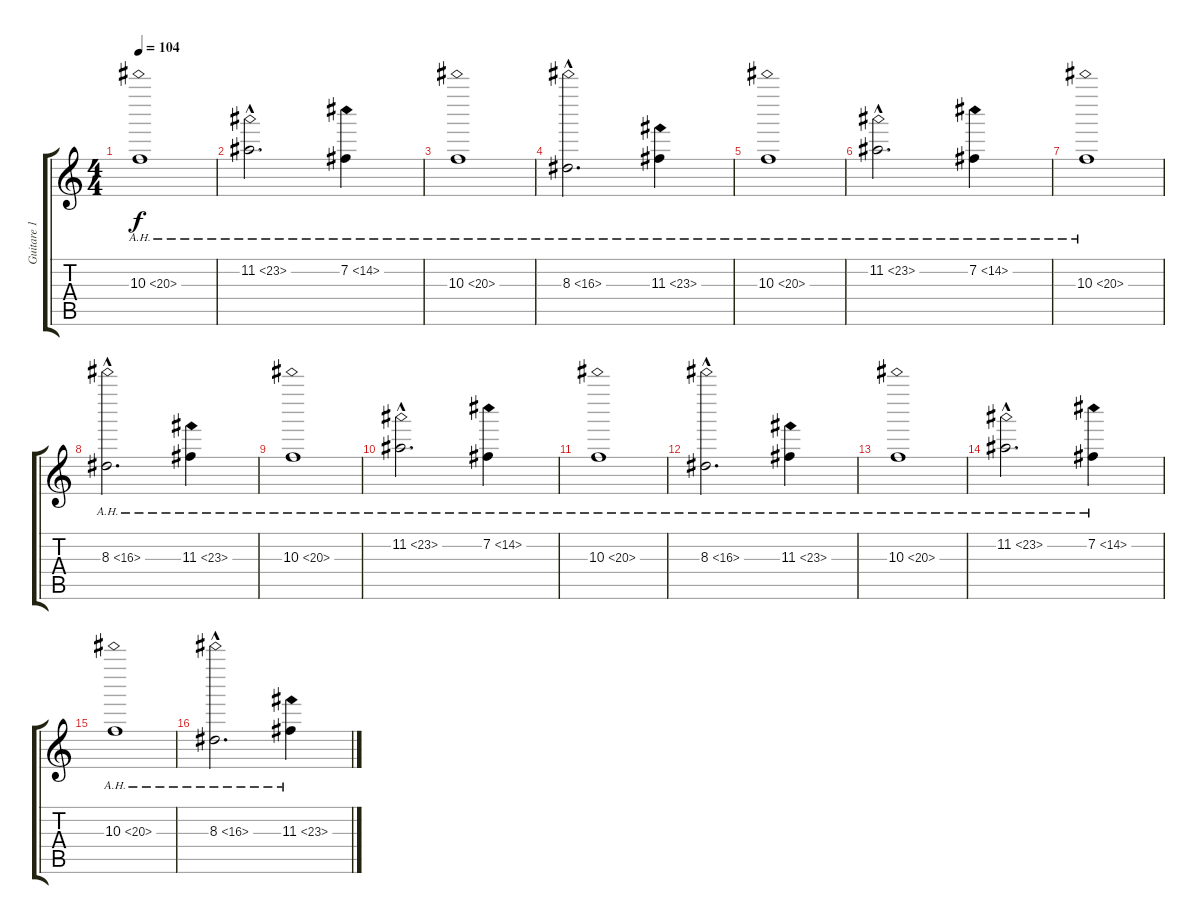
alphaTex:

\track ("Guitare 1" "Guitare 1") {instrument overdrivenguitar}
\staff {score tabs}
\tuning (E4 B3 G3 D3 A2 E2) {hide}
\ts (4 4)
\tempo 104
\clef g2
\ks c
10.3{ah 10}.1{dy f volume 11} |
11.2{ah 12 hac}.2{d} 7.2{ah 7}.4 |
10.3{ah 10}.1 |
8.3{ah 8 hac}.2{d} 11.3{ah 12}.4 |
10.3{ah 10}.1 |
11.2{ah 12 hac}.2{d} 7.2{ah 7}.4 |
10.3{ah 10}.1 |
8.3{ah 8 hac}.2{d} 11.3{ah 12}.4 |
10.3{ah 10}.1 |
11.2{ah 12 hac}.2{d} 7.2{ah 7}.4 |
10.3{ah 10}.1 |
8.3{ah 8 hac}.2{d} 11.3{ah 12}.4 |
10.3{ah 10}.1 |
11.2{ah 12 hac}.2{d} 7.2{ah 7}.4 |
10.3{ah 10}.1 |
8.3{ah 8 hac}.2{d} 11.3{ah 12}.4
